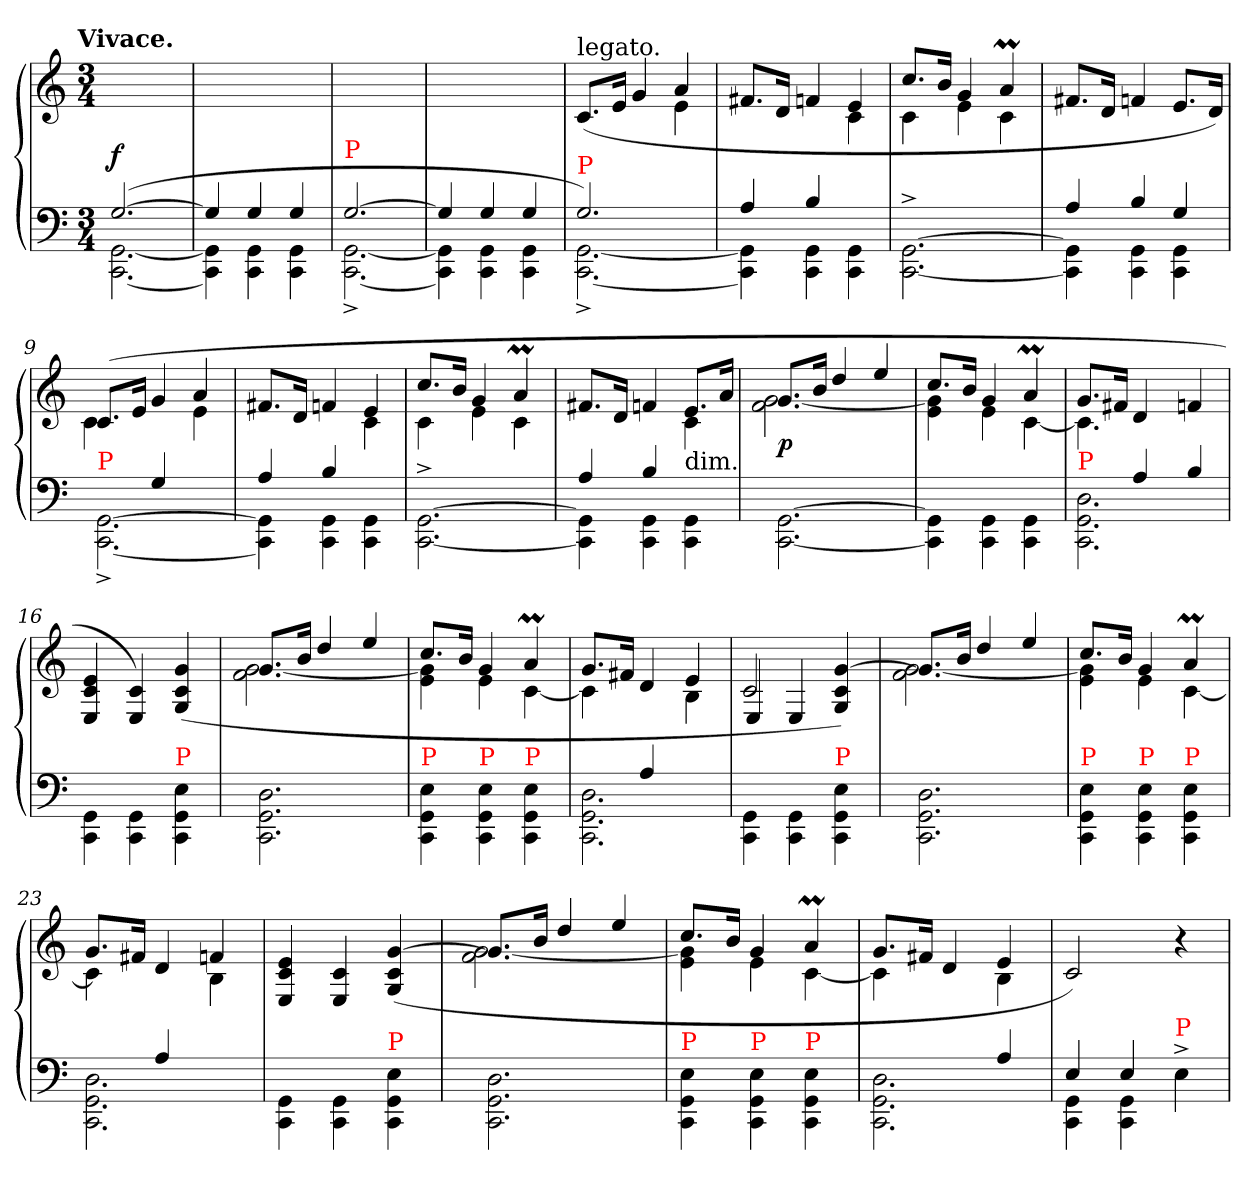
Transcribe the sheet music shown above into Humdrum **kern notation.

**kern	**kern	**dynam
*part1	*part1	*part1
*staff2	*staff1	*staff1/2
*clefF4	*clefG2	*
*k[]	*k[]	*
*C:	*C:	*
!!LO:TX:omd:t=Vivace.
*M3/4	*M3/4	*
*MM164	*MM164	*
=1	=1	=1
*^	*	*
([2.G	[2.CC [2.GG	2.ryy	f
=2	=2	=2	=2
4G]	4CC] 4GG]	2.ryy	.
4G	4CC 4GG	.	.
4G	4CC 4GG	.	.
=3	=3	=3	=3
!LO:TX:a:color=red:t=P	!	!	!
[2.G	[2.CC^ [2.GG^	2.ryy	.
=4	=4	=4	=4
4G]	4CC] 4GG]	2.ryy	.
4G	4CC 4GG	.	.
4G	4CC 4GG	.	.
=5	=5	=5	=5
*	*	*^	*
!	!	!LO:TX:a:t=legato.	!	!
!LO:TX:a:color=red:t=P	!	!	!	!
2.G)	[2.CC^ [2.GG^	(>8.cL	2ryy	.
.	.	16eJk	.	.
.	.	4g	.	.
.	.	4a	4e	.
=6	=6	=6	=6	=6
4A	4CC] 4GG]	8.f#XL	2ryy	.
.	.	16dJk	.	.
4B	4CC 4GG	4fn	.	.
4ryy	4CC\ 4GG\	4e	4c	.
=7	=7	=7	=7	=7
!LO:TX:a:color=red:t=P	!	!	!	!
*v	*v	*	*	*
[2.CC^<\ [2.GG^<\	8.ccL	4c	.
.	16bJk	.	.
.	4g	4e	.
.	4aM	4c	.
*	*v	*v	*
=8	=8	=8
*^	*	*
4A	4CC] 4GG]	8.f#XL	.
.	.	16dJk	.
4B	4CC 4GG	4fn	.
4G	4CC 4GG	8.eL	.
.	.	16dJk)	.
=9	=9	=9	=9
*	*	*^	*
!LO:TX:a:color=red:t=P	!	!	!	!
4ryy	[2.CC^ [2.GG^	(8.cL	4c	.
.	.	16eJk	.	.
4G	.	4g	4ryy	.
4ryy	.	4a	4e	.
=10	=10	=10	=10	=10
4A	4CC] 4GG]	8.f#XL	2ryy	.
.	.	16dJk	.	.
4B	4CC 4GG	4fn	.	.
4ryy	4CC\ 4GG\	4e	4c	.
=11	=11	=11	=11	=11
!LO:TX:a:color=red:t=P	!	!	!	!
*v	*v	*	*	*
[2.CC^<\ [2.GG^<\	8.ccL	4c	.
.	16bJk	.	.
.	4g	4e	.
.	4aM	4c	.
=12	=12	=12	=12
*^	*	*	*
4A	4CC] 4GG]	8.f#XL	2ryy	.
.	.	16dJk	.	.
4B	4CC 4GG	4fn	.	.
!LO:TX:a:t=dim.	!	!	!	!
4ryy	4CC\ 4GG\	8.eL	4c	.
.	.	16aJk	.	.
*v	*v	*	*	*
=13	=13	=13	=13
[2.CC\ [2.GG\	8.gL	2.f [2.g	p
.	16bJk	.	.
.	4dd	.	.
.	4ee	.	.
=14	=14	=14	=14
4CC]\ 4GG]\	8.ccL	4e 4g]	.
.	16bJk	.	.
4CC\ 4GG\	4g	4e	.
4CC\ 4GG\	4aM	[4c	.
=15	=15	=15	=15
*^	*	*	*
!LO:TX:a:color=red:t=P	!	!	!	!
4ryy	2.CC 2.GG 2.D	8.gL	4.c]	.
.	.	16f#XJk	.	.
4A	.	4d	.	.
.	.	.	8ryy	.
4B	.	4fn	4ryy	.
*v	*v	*	*	*
*	*v	*v	*
=16	=16	=16
4CC\ 4GG\	4E/ 4c/ 4e/	.
4CC\ 4GG\	4E/ 4c/)	.
!LO:TX:a:color=red:t=P	!	!
4CC\ 4GG\ 4E\	(>4G/ 4c/ 4g/	.
=17	=17	=17
*	*^	*
2.CC\ 2.GG\ 2.D\	8.gL	2.f [2.g	.
.	16bJk	.	.
.	4dd	.	.
.	4ee	.	.
=18	=18	=18	=18
!LO:TX:a:color=red:t=P	!	!	!
4CC\ 4GG\ 4E\	8.ccL	4e 4g]	.
.	16bJk	.	.
!LO:TX:a:color=red:t=P	!	!	!
4CC\ 4GG\ 4E\	4g	4e	.
!LO:TX:a:color=red:t=P	!	!	!
4CC\ 4GG\ 4E\	4aM	[4c	.
=19	=19	=19	=19
*^	*	*	*
4ryy	2.CC 2.GG 2.D	8.gL	4c]	.
.	.	16f#XJk	.	.
4A	.	4d	4ryy	.
4ryy	.	4e	4B	.
*v	*v	*	*	*
=20	=20	=20	=20
4CC\ 4GG\	2c	4E/	.
4CC\ 4GG\	.	4E/	.
!LO:TX:a:color=red:t=P	!	!	!
4CC\ 4GG\ 4E\	4G/ 4c/ [4g/)	4ryy	.
=21	=21	=21	=21
2.CC\ 2.GG\ 2.D\	8.gL]	2.f [2.g	.
.	16bJk	.	.
.	4dd	.	.
.	4ee	.	.
=22	=22	=22	=22
!LO:TX:a:color=red:t=P	!	!	!
4CC\ 4GG\ 4E\	8.ccL	4e 4g]	.
.	16bJk	.	.
!LO:TX:a:color=red:t=P	!	!	!
4CC\ 4GG\ 4E\	4g	4e	.
!LO:TX:a:color=red:t=P	!	!	!
4CC\ 4GG\ 4E\	4aM	[4c	.
=23	=23	=23	=23
*^	*	*	*
4ryy	2.CC 2.GG 2.D	8.gL	4c]	.
.	.	16f#XJk	.	.
4A	.	4d	4ryy	.
4ryy	.	4fn	4B	.
*v	*v	*	*	*
*	*v	*v	*
=24	=24	=24
4CC\ 4GG\	4E/ 4c/ 4e/	.
4CC\ 4GG\	4E/ 4c/	.
!LO:TX:a:color=red:t=P	!	!
4CC\ 4GG\ 4E\	(>4G/ 4c/ [4g/	.
=25	=25	=25
*	*^	*
2.CC\ 2.GG\ 2.D\	8.gL]	2.f [2.g	.
.	16bJk	.	.
.	4dd	.	.
.	4ee	.	.
=26	=26	=26	=26
!LO:TX:a:color=red:t=P	!	!	!
4CC\ 4GG\ 4E\	8.ccL	4e 4g]	.
.	16bJk	.	.
!LO:TX:a:color=red:t=P	!	!	!
4CC\ 4GG\ 4E\	4g	4e	.
!LO:TX:a:color=red:t=P	!	!	!
4CC\ 4GG\ 4E\	4aM	[4c	.
=27	=27	=27	=27
*^	*	*	*
2ryy	2.CC 2.GG 2.D	8.gL	4c]	.
.	.	16f#XJk	.	.
.	.	4d	4ryy	.
4A	.	4e	4B	.
*	*	*v	*v	*
=28	=28	=28	=28
4E	4CC 4GG	2c)	.
4E	4CC 4GG	.	.
!LO:TX:a:color=red:t=P	!	!	!
4ryy	4E^>	4r	.
*v	*v	*	*
=	=	=
*-	*-	*-
